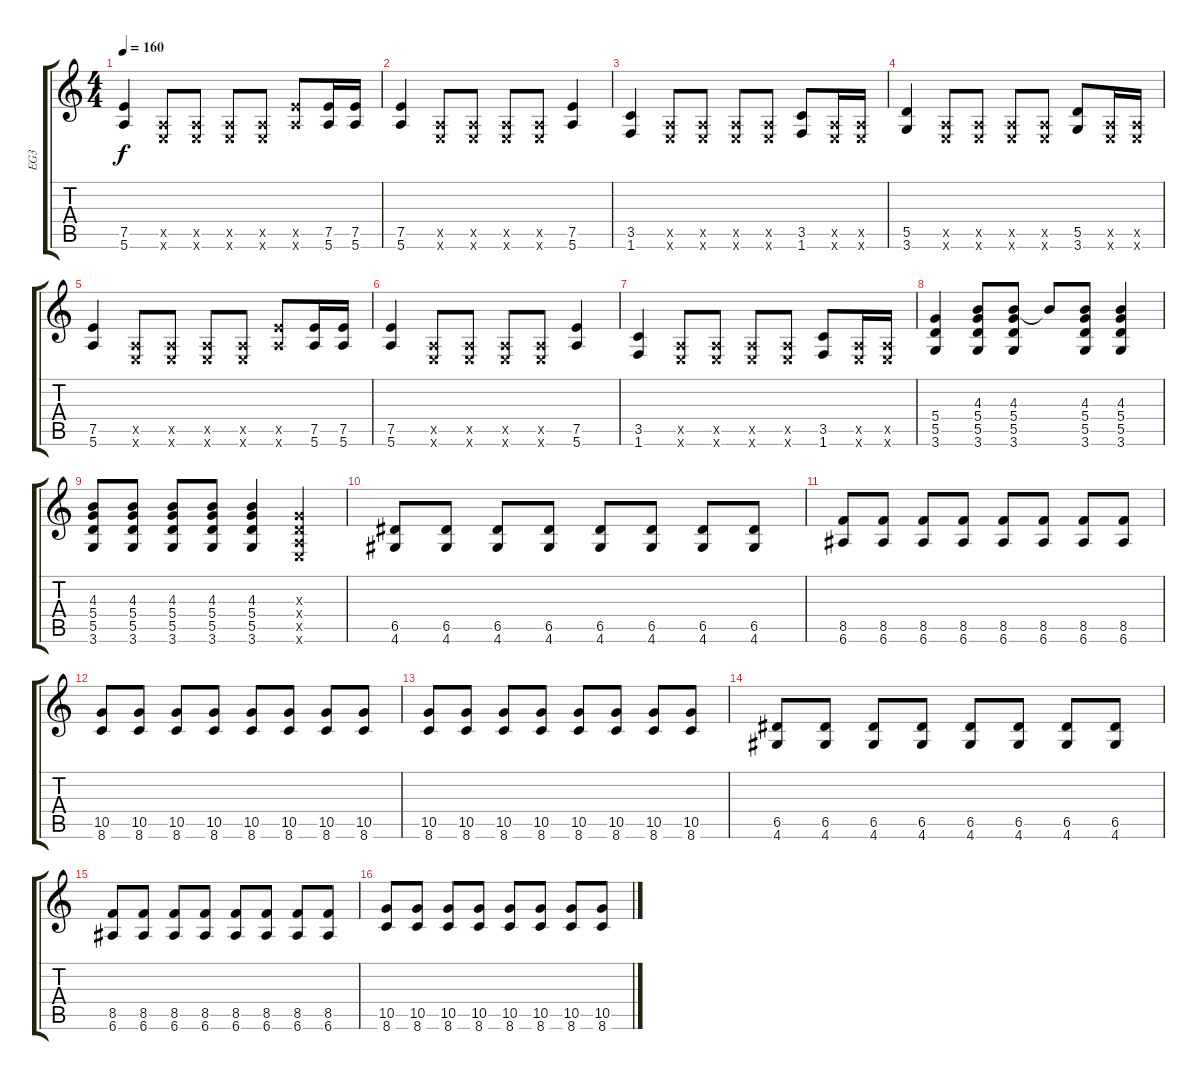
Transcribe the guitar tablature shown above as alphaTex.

\track ("EG3" "EG3") {instrument acousticguitarnylon}
\staff {score tabs}
\tuning (E4 B3 G3 D3 A2 E2) {hide}
\ts (4 4)
\tempo 160
\clef g2
\ks c
(7.5 5.6).4{dy f} (0.5{x} 0.6{x}).8 (0.5{x} 0.6{x}).8 (0.5{x} 0.6{x}).8 (0.5{x} 0.6{x}).8 (7.5{x} 5.6{x}).8 (7.5 5.6).16 (7.5 5.6).16 |
(7.5 5.6).4 (0.5{x} 0.6{x}).8 (0.5{x} 0.6{x}).8 (0.5{x} 0.6{x}).8 (0.5{x} 0.6{x}).8 (7.5 5.6).4 |
(3.5 1.6).4 (0.5{x} 0.6{x}).8 (0.5{x} 0.6{x}).8 (0.5{x} 0.6{x}).8 (0.5{x} 0.6{x}).8 (3.5 1.6).8 (0.5{x} 0.6{x}).16 (0.5{x} 0.6{x}).16 |
(5.5 3.6).4 (0.5{x} 0.6{x}).8 (0.5{x} 0.6{x}).8 (0.5{x} 0.6{x}).8 (0.5{x} 0.6{x}).8 (5.5 3.6).8 (0.5{x} 0.6{x}).16 (0.5{x} 0.6{x}).16 |
(7.5 5.6).4 (0.5{x} 0.6{x}).8 (0.5{x} 0.6{x}).8 (0.5{x} 0.6{x}).8 (0.5{x} 0.6{x}).8 (7.5{x} 5.6{x}).8 (7.5 5.6).16 (7.5 5.6).16 |
(7.5 5.6).4 (0.5{x} 0.6{x}).8 (0.5{x} 0.6{x}).8 (0.5{x} 0.6{x}).8 (0.5{x} 0.6{x}).8 (7.5 5.6).4 |
(3.5 1.6).4 (0.5{x} 0.6{x}).8 (0.5{x} 0.6{x}).8 (0.5{x} 0.6{x}).8 (0.5{x} 0.6{x}).8 (3.5 1.6).8 (0.5{x} 0.6{x}).16 (0.5{x} 0.6{x}).16 |
(5.4 5.5 3.6).4 (4.3 5.4 5.5 3.6).8 (4.3 5.4 5.5 3.6).8 4.3{t}.8 (4.3 5.4 5.5 3.6).8 (4.3 5.4 5.5 3.6).4 |
(4.3 5.4 5.5 3.6).8 (4.3 5.4 5.5 3.6).8 (4.3 5.4 5.5 3.6).8 (4.3 5.4 5.5 3.6).8 (4.3 5.4 5.5 3.6).4 (0.3{x} 0.4{x} 0.5{x} 0.6{x}).4 |
(6.5 4.6).8 (6.5 4.6).8 (6.5 4.6).8 (6.5 4.6).8 (6.5 4.6).8 (6.5 4.6).8 (6.5 4.6).8 (6.5 4.6).8 |
(8.5 6.6).8 (8.5 6.6).8 (8.5 6.6).8 (8.5 6.6).8 (8.5 6.6).8 (8.5 6.6).8 (8.5 6.6).8 (8.5 6.6).8 |
(10.5 8.6).8 (10.5 8.6).8 (10.5 8.6).8 (10.5 8.6).8 (10.5 8.6).8 (10.5 8.6).8 (10.5 8.6).8 (10.5 8.6).8 |
(10.5 8.6).8 (10.5 8.6).8 (10.5 8.6).8 (10.5 8.6).8 (10.5 8.6).8 (10.5 8.6).8 (10.5 8.6).8 (10.5 8.6).8 |
(6.5 4.6).8 (6.5 4.6).8 (6.5 4.6).8 (6.5 4.6).8 (6.5 4.6).8 (6.5 4.6).8 (6.5 4.6).8 (6.5 4.6).8 |
(8.5 6.6).8 (8.5 6.6).8 (8.5 6.6).8 (8.5 6.6).8 (8.5 6.6).8 (8.5 6.6).8 (8.5 6.6).8 (8.5 6.6).8 |
(10.5 8.6).8 (10.5 8.6).8 (10.5 8.6).8 (10.5 8.6).8 (10.5 8.6).8 (10.5 8.6).8 (10.5 8.6).8 (10.5 8.6).8
